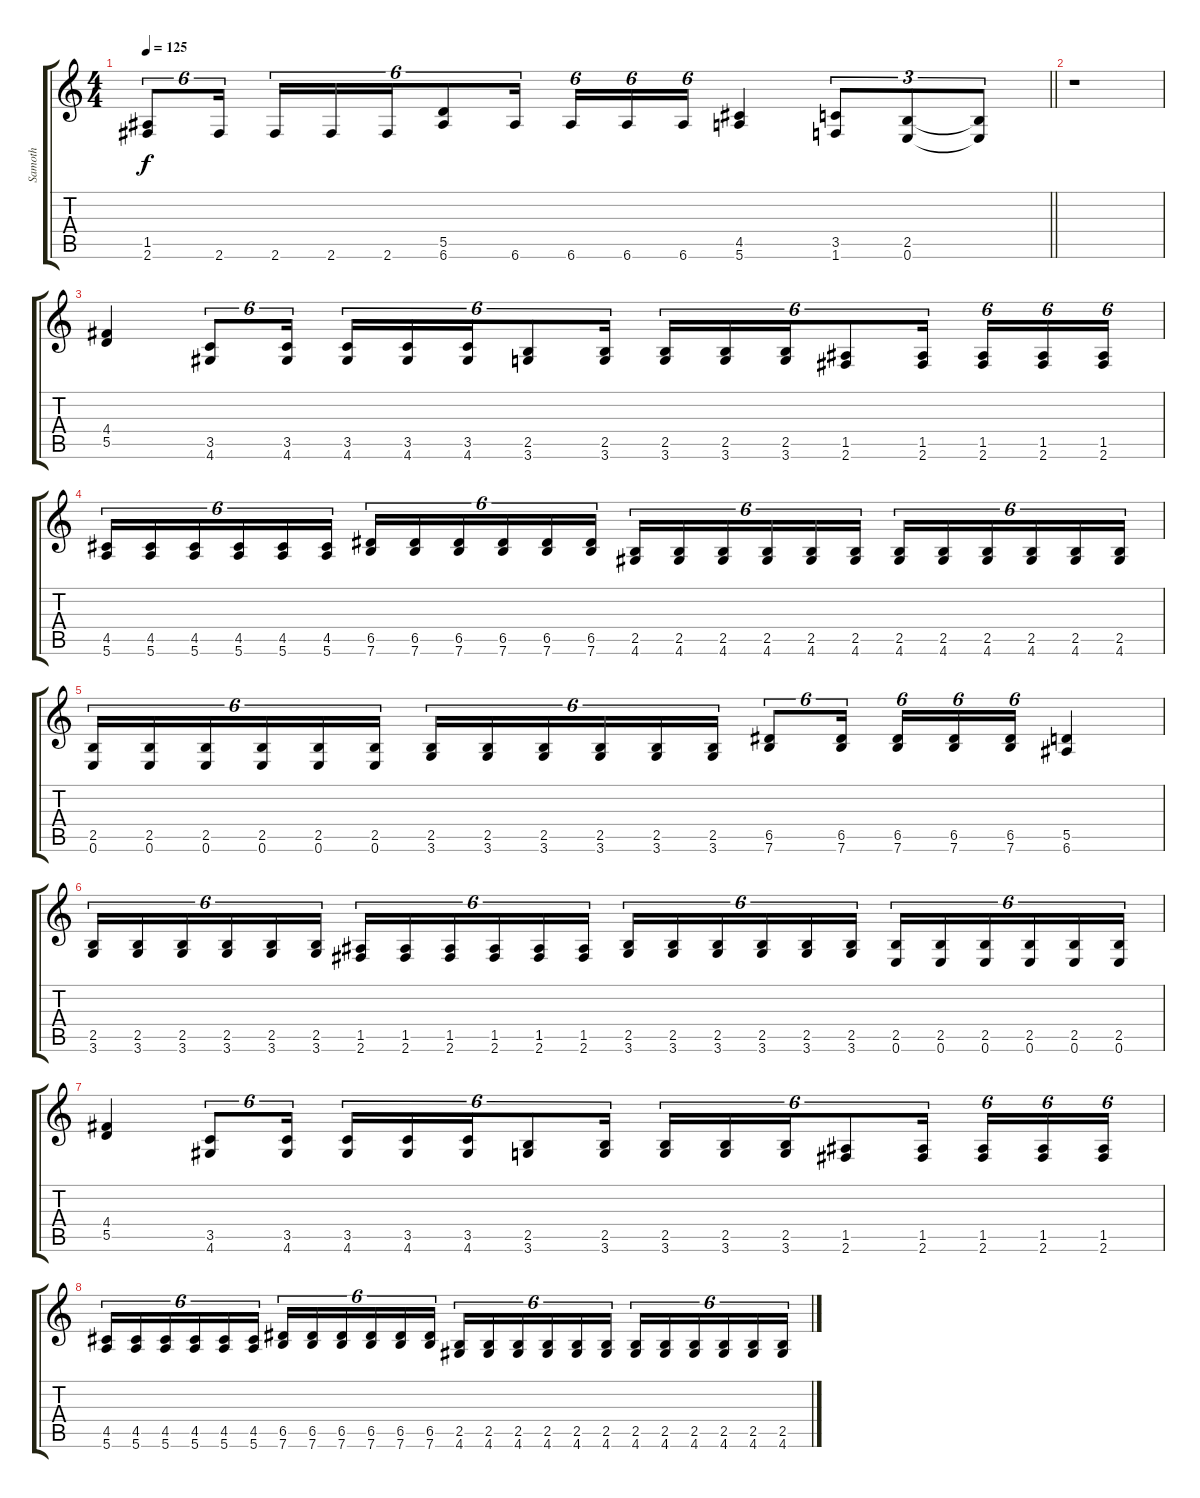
\track ("Samoth" "Samoth") {instrument distortionguitar}
\staff {score tabs}
\tuning (E4 B3 G3 D3 A2 E2) {hide}
\ts (4 4)
\tempo 125
\clef g2
\barLineRight lightlight
\ks c
(1.5 2.6).8{tu (6 4) dy f} 2.6.16{tu (6 4)} 2.6.16{tu (6 4)} 2.6.16{tu (6 4)} 2.6.16{tu (6 4)} (5.5 6.6).8{tu (6 4)} 6.6.16{tu (6 4)} 6.6.16{tu (6 4)} 6.6.16{tu (6 4)} 6.6.16{tu (6 4)} (4.5 5.6).4 (3.5 1.6).8{tu (3 2)} (2.5 0.6).8{tu (3 2)} (2.5{t} 0.6{t}).8{tu (3 2)} |
r.1 |
(4.4 5.5).4 (3.5 4.6).8{tu (6 4)} (3.5 4.6).16{tu (6 4)} (3.5 4.6).16{tu (6 4)} (3.5 4.6).16{tu (6 4)} (3.5 4.6).16{tu (6 4)} (2.5 3.6).8{tu (6 4)} (2.5 3.6).16{tu (6 4)} (2.5 3.6).16{tu (6 4)} (2.5 3.6).16{tu (6 4)} (2.5 3.6).16{tu (6 4)} (1.5 2.6).8{tu (6 4)} (1.5 2.6).16{tu (6 4)} (1.5 2.6).16{tu (6 4)} (1.5 2.6).16{tu (6 4)} (1.5 2.6).16{tu (6 4)} |
(4.5 5.6).16{tu (6 4)} (4.5 5.6).16{tu (6 4)} (4.5 5.6).16{tu (6 4)} (4.5 5.6).16{tu (6 4)} (4.5 5.6).16{tu (6 4)} (4.5 5.6).16{tu (6 4)} (6.5 7.6).16{tu (6 4)} (6.5 7.6).16{tu (6 4)} (6.5 7.6).16{tu (6 4)} (6.5 7.6).16{tu (6 4)} (6.5 7.6).16{tu (6 4)} (6.5 7.6).16{tu (6 4)} (2.5 4.6).16{tu (6 4)} (2.5 4.6).16{tu (6 4)} (2.5 4.6).16{tu (6 4)} (2.5 4.6).16{tu (6 4)} (2.5 4.6).16{tu (6 4)} (2.5 4.6).16{tu (6 4)} (2.5 4.6).16{tu (6 4)} (2.5 4.6).16{tu (6 4)} (2.5 4.6).16{tu (6 4)} (2.5 4.6).16{tu (6 4)} (2.5 4.6).16{tu (6 4)} (2.5 4.6).16{tu (6 4)} |
(2.5 0.6).16{tu (6 4)} (2.5 0.6).16{tu (6 4)} (2.5 0.6).16{tu (6 4)} (2.5 0.6).16{tu (6 4)} (2.5 0.6).16{tu (6 4)} (2.5 0.6).16{tu (6 4)} (2.5 3.6).16{tu (6 4)} (2.5 3.6).16{tu (6 4)} (2.5 3.6).16{tu (6 4)} (2.5 3.6).16{tu (6 4)} (2.5 3.6).16{tu (6 4)} (2.5 3.6).16{tu (6 4)} (6.5 7.6).8{tu (6 4)} (6.5 7.6).16{tu (6 4)} (6.5 7.6).16{tu (6 4)} (6.5 7.6).16{tu (6 4)} (6.5 7.6).16{tu (6 4)} (5.5 6.6).4 |
(2.5 3.6).16{tu (6 4)} (2.5 3.6).16{tu (6 4)} (2.5 3.6).16{tu (6 4)} (2.5 3.6).16{tu (6 4)} (2.5 3.6).16{tu (6 4)} (2.5 3.6).16{tu (6 4)} (1.5 2.6).16{tu (6 4)} (1.5 2.6).16{tu (6 4)} (1.5 2.6).16{tu (6 4)} (1.5 2.6).16{tu (6 4)} (1.5 2.6).16{tu (6 4)} (1.5 2.6).16{tu (6 4)} (2.5 3.6).16{tu (6 4)} (2.5 3.6).16{tu (6 4)} (2.5 3.6).16{tu (6 4)} (2.5 3.6).16{tu (6 4)} (2.5 3.6).16{tu (6 4)} (2.5 3.6).16{tu (6 4)} (2.5 0.6).16{tu (6 4)} (2.5 0.6).16{tu (6 4)} (2.5 0.6).16{tu (6 4)} (2.5 0.6).16{tu (6 4)} (2.5 0.6).16{tu (6 4)} (2.5 0.6).16{tu (6 4)} |
(4.4 5.5).4 (3.5 4.6).8{tu (6 4)} (3.5 4.6).16{tu (6 4)} (3.5 4.6).16{tu (6 4)} (3.5 4.6).16{tu (6 4)} (3.5 4.6).16{tu (6 4)} (2.5 3.6).8{tu (6 4)} (2.5 3.6).16{tu (6 4)} (2.5 3.6).16{tu (6 4)} (2.5 3.6).16{tu (6 4)} (2.5 3.6).16{tu (6 4)} (1.5 2.6).8{tu (6 4)} (1.5 2.6).16{tu (6 4)} (1.5 2.6).16{tu (6 4)} (1.5 2.6).16{tu (6 4)} (1.5 2.6).16{tu (6 4)} |
(4.5 5.6).16{tu (6 4)} (4.5 5.6).16{tu (6 4)} (4.5 5.6).16{tu (6 4)} (4.5 5.6).16{tu (6 4)} (4.5 5.6).16{tu (6 4)} (4.5 5.6).16{tu (6 4)} (6.5 7.6).16{tu (6 4)} (6.5 7.6).16{tu (6 4)} (6.5 7.6).16{tu (6 4)} (6.5 7.6).16{tu (6 4)} (6.5 7.6).16{tu (6 4)} (6.5 7.6).16{tu (6 4)} (2.5 4.6).16{tu (6 4)} (2.5 4.6).16{tu (6 4)} (2.5 4.6).16{tu (6 4)} (2.5 4.6).16{tu (6 4)} (2.5 4.6).16{tu (6 4)} (2.5 4.6).16{tu (6 4)} (2.5 4.6).16{tu (6 4)} (2.5 4.6).16{tu (6 4)} (2.5 4.6).16{tu (6 4)} (2.5 4.6).16{tu (6 4)} (2.5 4.6).16{tu (6 4)} (2.5 4.6).16{tu (6 4)}
